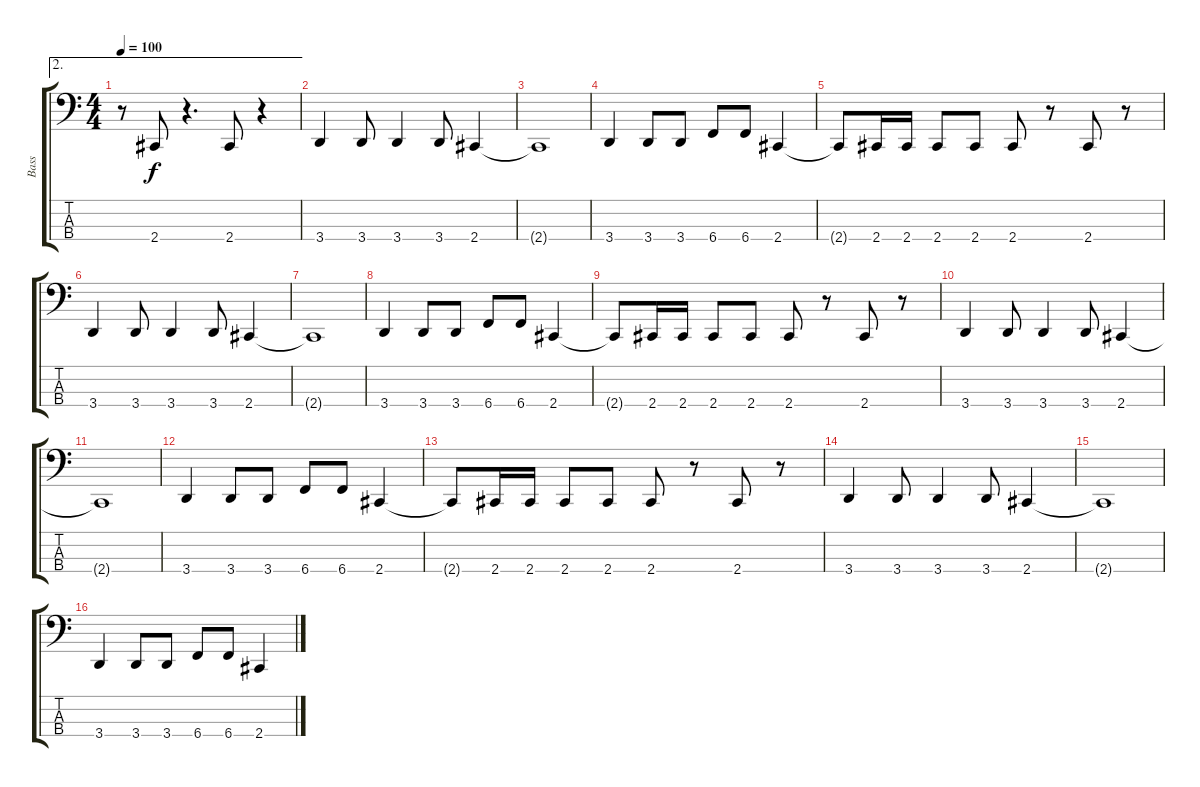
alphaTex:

\track ("Bass" "Bass") {instrument electricbassfinger}
\staff {score tabs}
\tuning (E2 B1 Gb1 B0) {hide}
\ae 2
\ts (4 4)
\tempo 100
\clef f4
\ks c
r.8{dy f} 2.4.8 r.4{d} 2.4.8 r.4 |
3.4.4 3.4.8 3.4.4 3.4.8 2.4.4 |
2.4{t}.1 |
3.4.4 3.4.8 3.4.8 6.4.8 6.4.8 2.4.4 |
2.4{t}.8 2.4.16 2.4.16 2.4.8 2.4.8 2.4.8 r.8 2.4.8 r.8 |
3.4.4 3.4.8 3.4.4 3.4.8 2.4.4 |
2.4{t}.1 |
3.4.4 3.4.8 3.4.8 6.4.8 6.4.8 2.4.4 |
2.4{t}.8 2.4.16 2.4.16 2.4.8 2.4.8 2.4.8 r.8 2.4.8 r.8 |
3.4.4 3.4.8 3.4.4 3.4.8 2.4.4 |
2.4{t}.1 |
3.4.4 3.4.8 3.4.8 6.4.8 6.4.8 2.4.4 |
2.4{t}.8 2.4.16 2.4.16 2.4.8 2.4.8 2.4.8 r.8 2.4.8 r.8 |
3.4.4 3.4.8 3.4.4 3.4.8 2.4.4 |
2.4{t}.1 |
3.4.4 3.4.8 3.4.8 6.4.8 6.4.8 2.4.4
